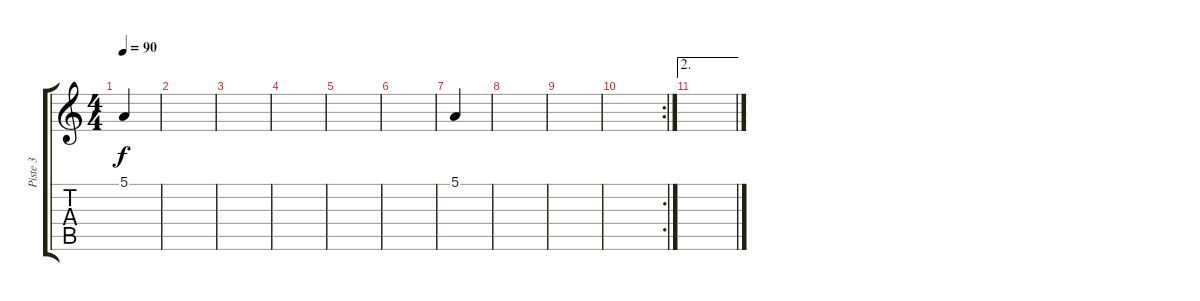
\track ("Piste 3" "Piste 3") {instrument tubularbells}
\staff {score tabs}
\tuning (E4 B3 G3 D3 A2 E2) {hide}
\ts (4 4)
\tempo 90
\clef g2
\ks c
5.1.4{dy f} |
|
|
|
|
|
5.1.4 |
|
|
\rc 2
|
\ae 2
